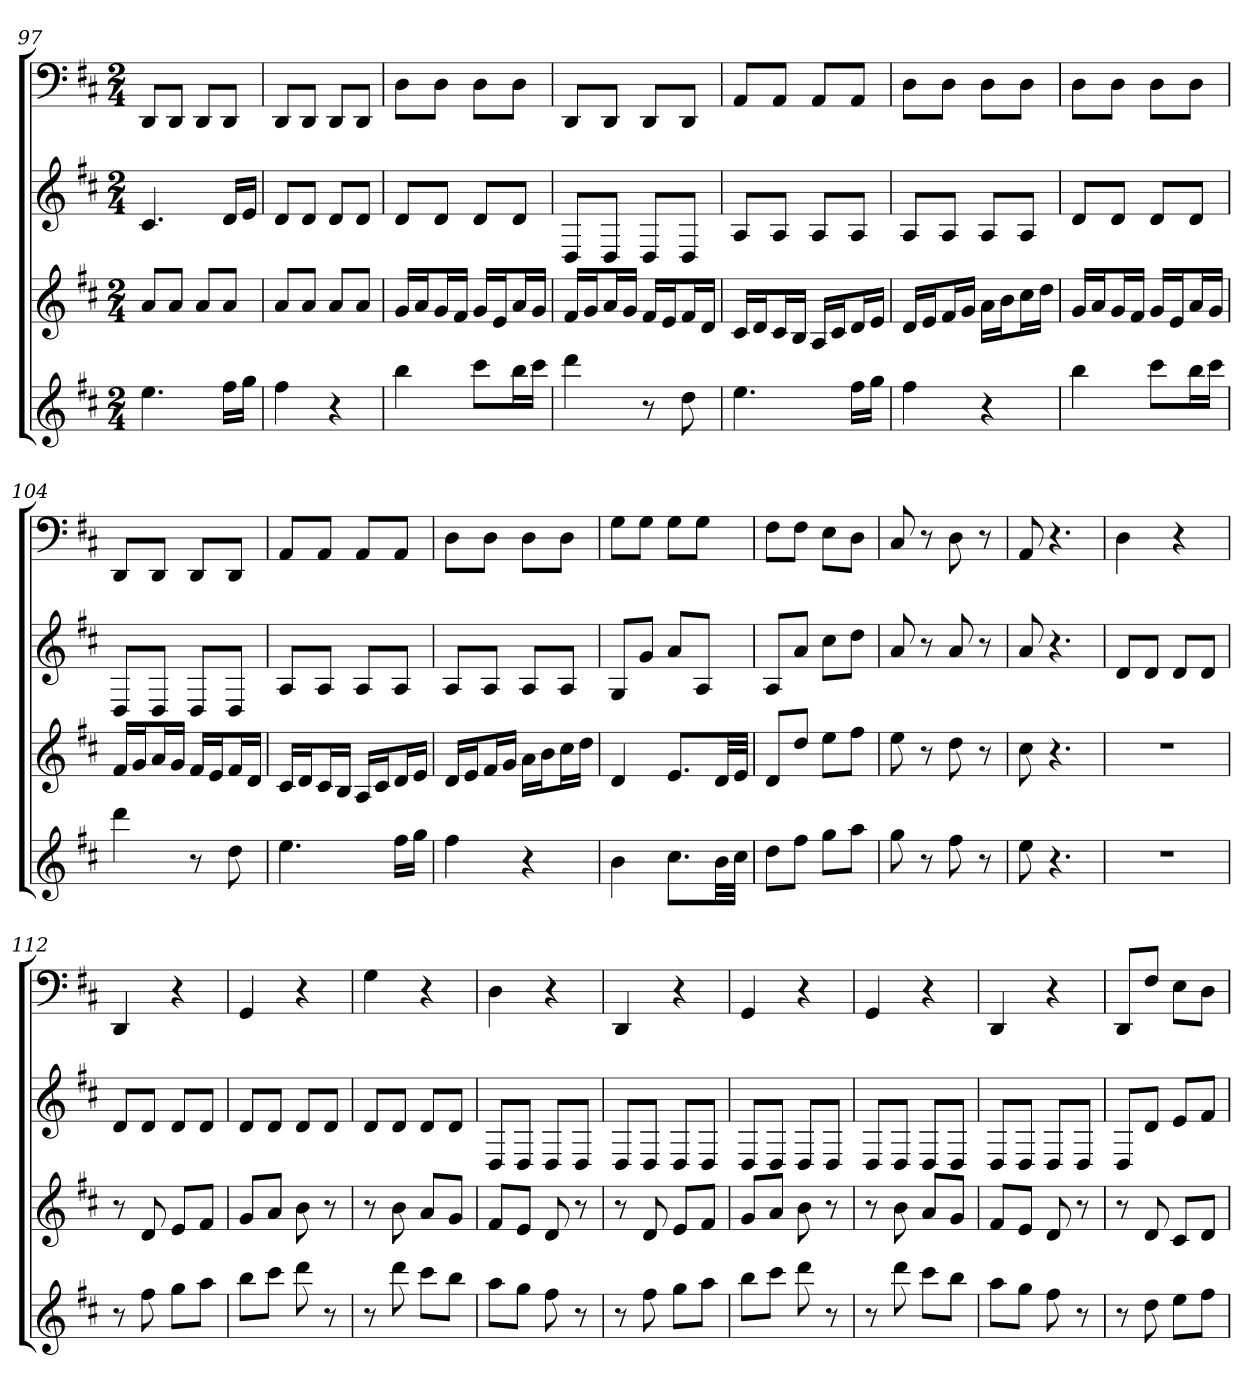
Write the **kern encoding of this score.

**kern	**kern	**kern	**kern
*part4	*part3	*part2	*part1
*staff4	*staff3	*staff2	*staff1
*k[f#c#]	*k[f#c#]	*k[f#c#]	*k[f#c#]
*D:	*D:	*D:	*D:
*M2/4	*M2/4	*M2/4	*M2/4
=97	=97	=97	=97
4.ee	8aL	4.c#	8DDL
.	8aJ	.	8DDJ
.	8aL	.	8DDL
16ff#LL	8aJ	16dLL	8DDJ
16ggJJ	.	16eJJ	.
=98	=98	=98	=98
4ff#	8aL	8dL	8DDL
.	8aJ	8dJ	8DDJ
4r	8aL	8dL	8DDL
.	8aJ	8dJ	8DDJ
=99	=99	=99	=99
4bb	16gLL	8dL	8DL
.	16aJ	.	.
.	16gL	8dJ	8DJ
.	16f#JJ	.	.
8ccc#L	16gLL	8dL	8DL
.	16eJ	.	.
16bbL	16aL	8dJ	8DJ
16ccc#JJ	16gJJ	.	.
=100	=100	=100	=100
4ddd	16f#LL	8DL	8DDL
.	16gJ	.	.
.	16aL	8DJ	8DDJ
.	16gJJ	.	.
8r	16f#LL	8DL	8DDL
.	16eJ	.	.
8dd	16f#L	8DJ	8DDJ
.	16dJJ	.	.
=101	=101	=101	=101
4.ee	16c#LL	8AL	8AAL
.	16dJ	.	.
.	16c#L	8AJ	8AAJ
.	16BJJ	.	.
.	16ALL	8AL	8AAL
.	16c#J	.	.
16ff#LL	16dL	8AJ	8AAJ
16ggJJ	16eJJ	.	.
=102	=102	=102	=102
4ff#	16dLL	8AL	8DL
.	16eJ	.	.
.	16f#L	8AJ	8DJ
.	16gJJ	.	.
4r	16aLL	8AL	8DL
.	16bJ	.	.
.	16cc#L	8AJ	8DJ
.	16ddJJ	.	.
=103	=103	=103	=103
4bb	16gLL	8dL	8DL
.	16aJ	.	.
.	16gL	8dJ	8DJ
.	16f#JJ	.	.
8ccc#L	16gLL	8dL	8DL
.	16eJ	.	.
16bbL	16aL	8dJ	8DJ
16ccc#JJ	16gJJ	.	.
=104	=104	=104	=104
4ddd	16f#LL	8DL	8DDL
.	16gJ	.	.
.	16aL	8DJ	8DDJ
.	16gJJ	.	.
8r	16f#LL	8DL	8DDL
.	16eJ	.	.
8dd	16f#L	8DJ	8DDJ
.	16dJJ	.	.
=105	=105	=105	=105
4.ee	16c#LL	8AL	8AAL
.	16dJ	.	.
.	16c#L	8AJ	8AAJ
.	16BJJ	.	.
.	16ALL	8AL	8AAL
.	16c#J	.	.
16ff#LL	16dL	8AJ	8AAJ
16ggJJ	16eJJ	.	.
=106	=106	=106	=106
4ff#	16dLL	8AL	8DL
.	16eJ	.	.
.	16f#L	8AJ	8DJ
.	16gJJ	.	.
4r	16aLL	8AL	8DL
.	16bJ	.	.
.	16cc#L	8AJ	8DJ
.	16ddJJ	.	.
=107	=107	=107	=107
4b	4d	8GL	8GL
.	.	8gJ	8GJ
8.cc#L	8.eL	8aL	8GL
.	.	8AJ	8GJ
32bLL	32dLL	.	.
32cc#JJJ	32eJJJ	.	.
=108	=108	=108	=108
8ddL	8dL	8AL	8F#L
8ff#J	8ddJ	8aJ	8F#J
8ggL	8eeL	8cc#L	8EL
8aaJ	8ff#J	8ddJ	8DJ
=109	=109	=109	=109
8gg	8ee	8a	8C#
8r	8r	8r	8r
8ff#	8dd	8a	8D
8r	8r	8r	8r
=110	=110	=110	=110
8ee	8cc#	8a	8AA
4.r	4.r	4.r	4.r
=111	=111	=111	=111
2r	2r	8dL	4D
.	.	8dJ	.
.	.	8dL	4r
.	.	8dJ	.
=112	=112	=112	=112
8r	8r	8dL	4DD
8ff#	8d	8dJ	.
8ggL	8eL	8dL	4r
8aaJ	8f#J	8dJ	.
=113	=113	=113	=113
8bbL	8gL	8dL	4GG
8ccc#J	8aJ	8dJ	.
8ddd	8b	8dL	4r
8r	8r	8dJ	.
=114	=114	=114	=114
8r	8r	8dL	4G
8ddd	8b	8dJ	.
8ccc#L	8aL	8dL	4r
8bbJ	8gJ	8dJ	.
=115	=115	=115	=115
8aaL	8f#L	8DL	4D
8ggJ	8eJ	8DJ	.
8ff#	8d	8DL	4r
8r	8r	8DJ	.
=116	=116	=116	=116
8r	8r	8DL	4DD
8ff#	8d	8DJ	.
8ggL	8eL	8DL	4r
8aaJ	8f#J	8DJ	.
=117	=117	=117	=117
8bbL	8gL	8DL	4GG
8ccc#J	8aJ	8DJ	.
8ddd	8b	8DL	4r
8r	8r	8DJ	.
=118	=118	=118	=118
8r	8r	8DL	4GG
8ddd	8b	8DJ	.
8ccc#L	8aL	8DL	4r
8bbJ	8gJ	8DJ	.
=119	=119	=119	=119
8aaL	8f#L	8DL	4DD
8ggJ	8eJ	8DJ	.
8ff#	8d	8DL	4r
8r	8r	8DJ	.
=120	=120	=120	=120
8r	8r	8DL	8DDL
8dd	8d	8dJ	8F#J
8eeL	8c#L	8eL	8EL
8ff#J	8dJ	8f#J	8DJ
=	=	=	=
*-	*-	*-	*-
